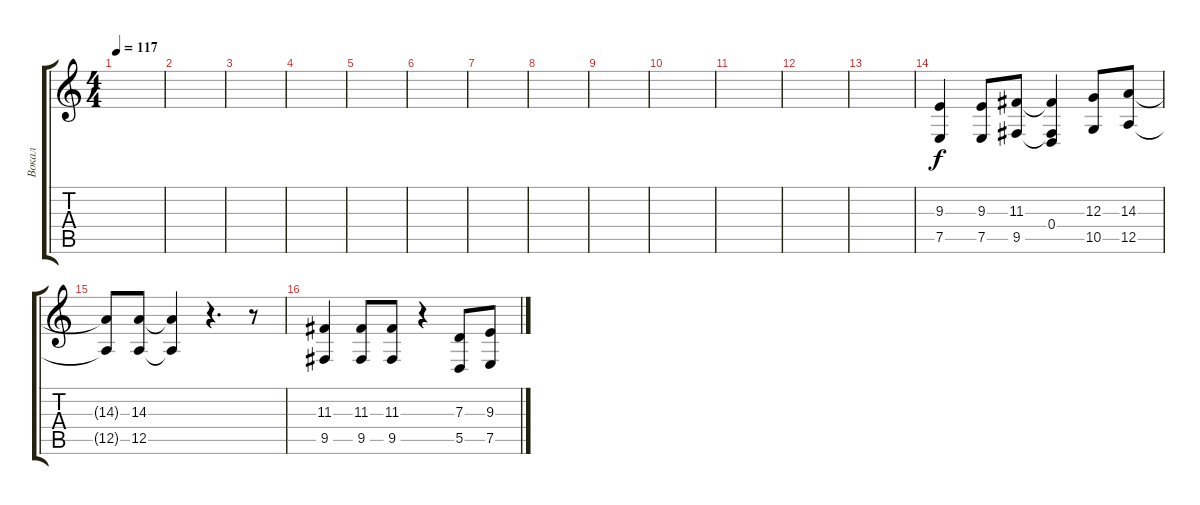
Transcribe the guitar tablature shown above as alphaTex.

\track ("Вокал" "Вокал") {instrument altosax}
\staff {score tabs}
\tuning (E4 B3 G3 D3 A2 E2) {hide}
\ts (4 4)
\tempo 117
\clef g2
\ks c
|
|
|
|
|
|
|
|
|
|
|
|
|
(9.3 7.5).4 (9.3 7.5).8 (11.3 9.5).8 (11.3{t} 0.4 9.5{t}).4 (12.3 10.5).8 (14.3 12.5).8 |
(14.3{t} 12.5{t}).8 (14.3 12.5).8 (14.3{t} 12.5{t}).4 r.4{d} r.8 |
(11.3 9.5).4 (11.3 9.5).8 (11.3 9.5).8 r.4 (7.3 5.5).8 (9.3 7.5).8
